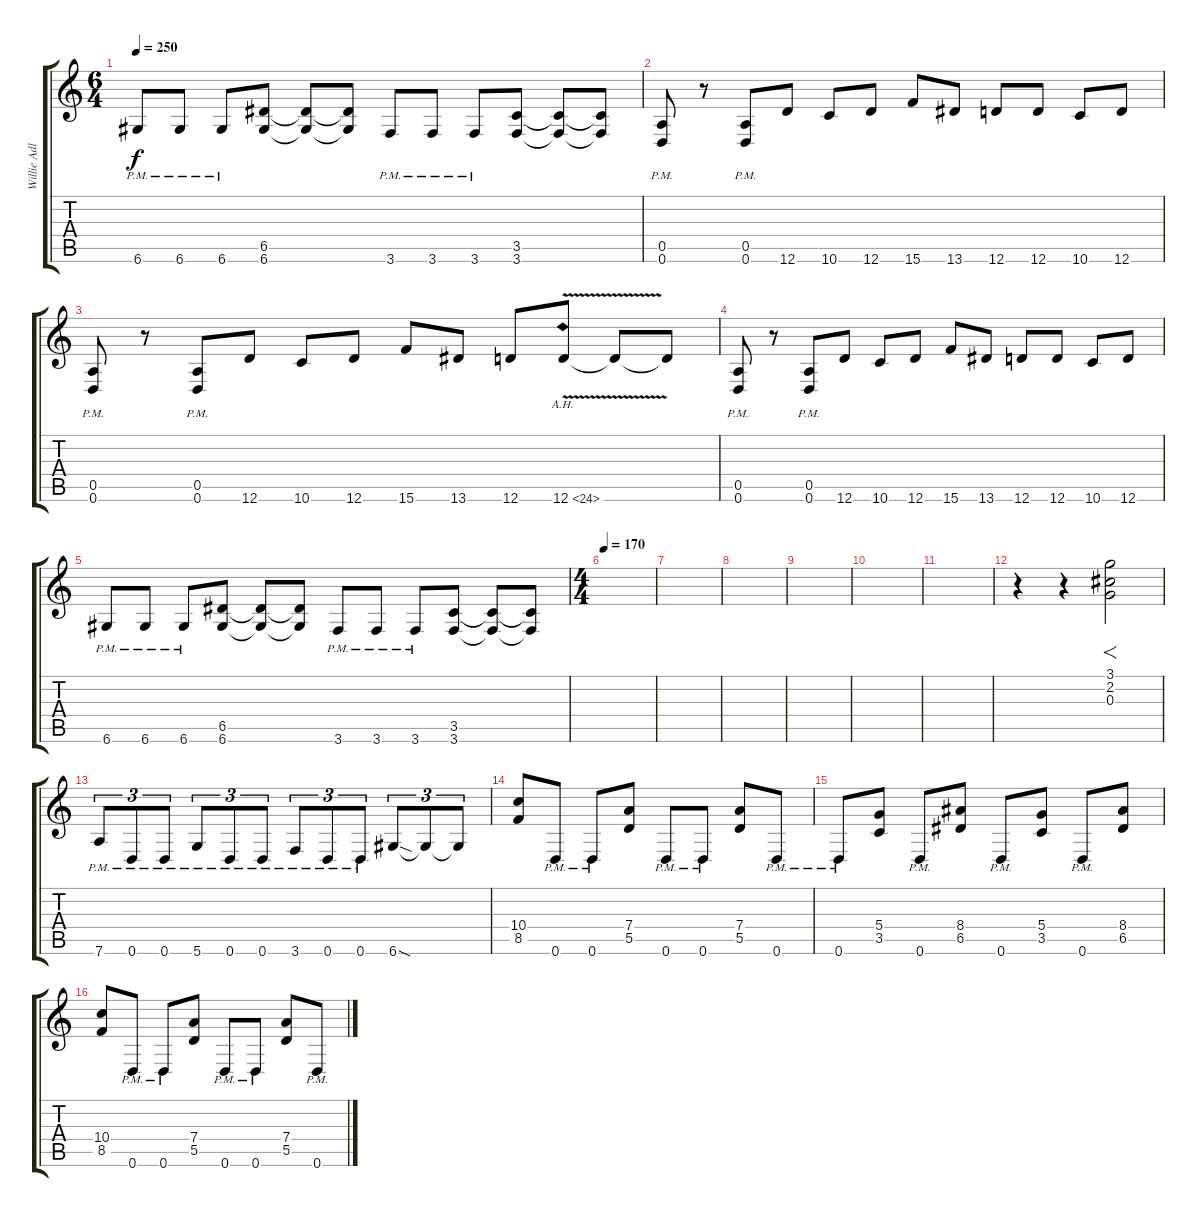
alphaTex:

\track ("Willie Adler" "Willie Adl") {instrument distortionguitar}
\staff {score tabs}
\tuning (E4 B3 G3 D3 A2 D2) {hide}
\ts (6 4)
\tempo 250
\clef g2
\ks c
6.6{pm}.8{dy f} 6.6{pm}.8 6.6{pm}.8 (6.5 6.6).8 (6.5{t} 6.6{t}).8 (6.5{t} 6.6{t}).8 3.6{pm}.8 3.6{pm}.8 3.6{pm}.8 (3.5 3.6).8 (3.5{t} 3.6{t}).8 (3.5{t} 3.6{t}).8 |
(0.5{pm} 0.6{pm}).8 r.8 (0.5{pm} 0.6{pm}).8 12.6.8 10.6.8 12.6.8 15.6.8 13.6.8 12.6.8 12.6.8 10.6.8 12.6.8 |
(0.5{pm} 0.6{pm}).8 r.8 (0.5{pm} 0.6{pm}).8 12.6.8 10.6.8 12.6.8 15.6.8 13.6.8 12.6.8 12.6{ah 12 v}.8 12.6{t}.8 12.6{t}.8 |
(0.5{pm} 0.6{pm}).8 r.8 (0.5{pm} 0.6{pm}).8 12.6.8 10.6.8 12.6.8 15.6.8 13.6.8 12.6.8 12.6.8 10.6.8 12.6.8 |
6.6{pm}.8 6.6{pm}.8 6.6{pm}.8 (6.5 6.6).8 (6.5{t} 6.6{t}).8 (6.5{t} 6.6{t}).8 3.6{pm}.8 3.6{pm}.8 3.6{pm}.8 (3.5 3.6).8 (3.5{t} 3.6{t}).8 (3.5{t} 3.6{t}).8 |
\ts (4 4)
\tempo 170
|
|
|
|
|
|
r.4 r.4 (3.1 2.2 0.3).2{f} |
7.6{pm}.8{tu (3 2)} 0.6{pm}.8{tu (3 2)} 0.6{pm}.8{tu (3 2)} 5.6{pm}.8{tu (3 2)} 0.6{pm}.8{tu (3 2)} 0.6{pm}.8{tu (3 2)} 3.6{pm}.8{tu (3 2)} 0.6{pm}.8{tu (3 2)} 0.6{pm}.8{tu (3 2)} 6.6{sod}.8{tu (3 2)} 6.6{t}.8{tu (3 2)} 6.6{t}.8{tu (3 2)} |
(10.4 8.5).8 0.6{pm}.8 0.6{pm}.8 (7.4 5.5).8 0.6{pm}.8 0.6{pm}.8 (7.4 5.5).8 0.6{pm}.8 |
0.6{pm}.8 (5.4 3.5).8 0.6{pm}.8 (8.4 6.5).8 0.6{pm}.8 (5.4 3.5).8 0.6{pm}.8 (8.4 6.5).8 |
(10.4 8.5).8 0.6{pm}.8 0.6{pm}.8 (7.4 5.5).8 0.6{pm}.8 0.6{pm}.8 (7.4 5.5).8 0.6{pm}.8
